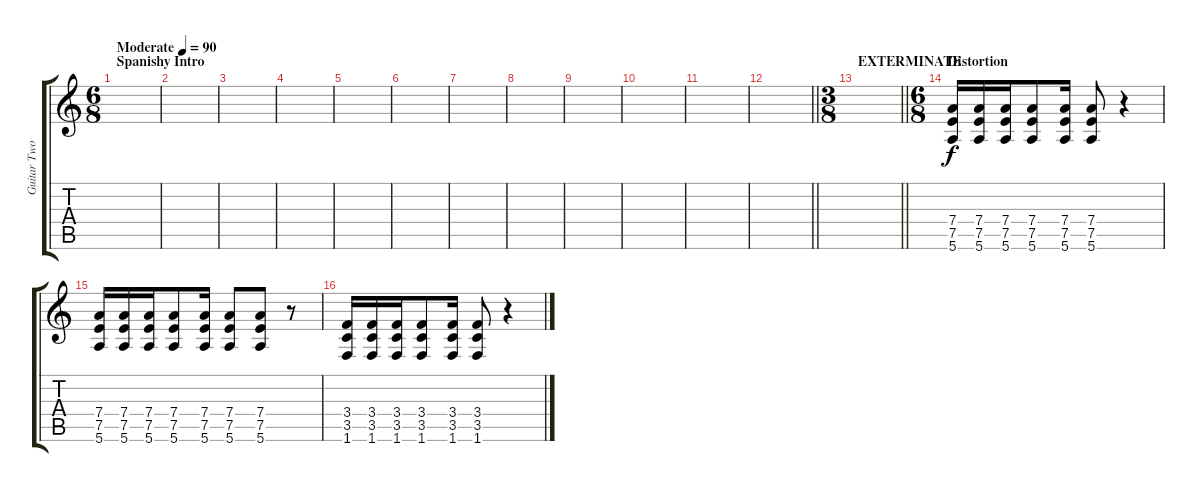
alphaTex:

\track ("Guitar Two" "Guitar Two") {instrument overdrivenguitar}
\staff {score tabs}
\tuning (E4 B3 G3 D3 A2 E2) {hide}
\ts (6 8)
\section ("" "Spanishy Intro")
\tempo (90 "Moderate")
\clef g2
\ks c
|
|
|
|
|
|
|
|
|
|
|
\barLineRight lightlight
|
\ts (3 8)
\section ("" "EXTERMINATE")
\barLineRight lightlight
|
\ts (6 8)
\section ("" "Distortion")
(7.4 7.5 5.6).16{volume 9} (7.4 7.5 5.6).16 (7.4 7.5 5.6).16 (7.4 7.5 5.6).8 (7.4 7.5 5.6).16 (7.4 7.5 5.6).8 r.4 |
(7.4 7.5 5.6).16 (7.4 7.5 5.6).16 (7.4 7.5 5.6).16 (7.4 7.5 5.6).8 (7.4 7.5 5.6).16 (7.4 7.5 5.6).8 (7.4 7.5 5.6).8 r.8 |
(3.4 3.5 1.6).16 (3.4 3.5 1.6).16 (3.4 3.5 1.6).16 (3.4 3.5 1.6).8 (3.4 3.5 1.6).16 (3.4 3.5 1.6).8 r.4
